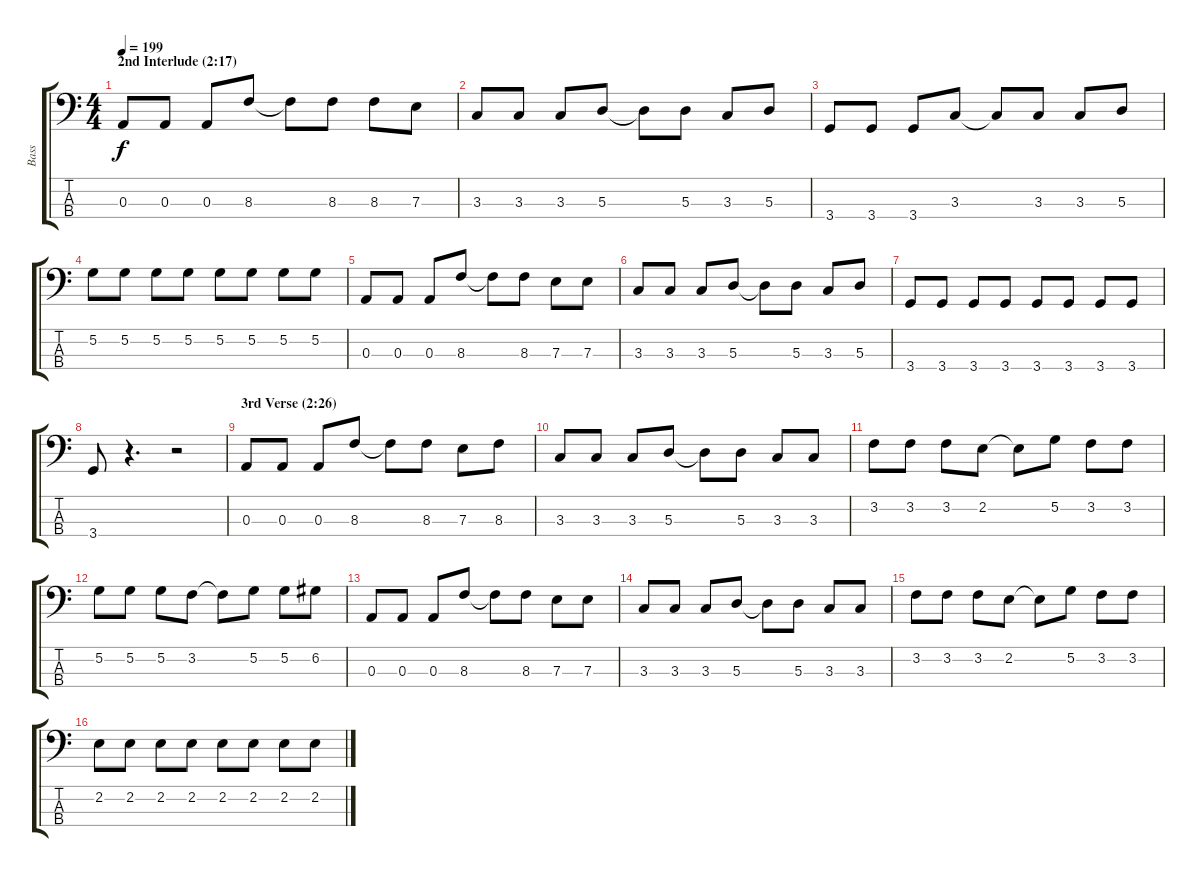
\track ("Bass" "Bass") {instrument electricbassfinger}
\staff {score tabs}
\tuning (G2 D2 A1 E1) {hide}
\ts (4 4)
\section ("" "2nd Interlude (2:17)")
\tempo 199
\clef f4
\ks c
0.3.8{dy f} 0.3.8 0.3.8 8.3.8 8.3{t}.8 8.3.8 8.3.8 7.3.8 |
3.3.8 3.3.8 3.3.8 5.3.8 5.3{t}.8 5.3.8 3.3.8 5.3.8 |
3.4.8 3.4.8 3.4.8 3.3.8 3.3{t}.8 3.3.8 3.3.8 5.3.8 |
5.2.8 5.2.8 5.2.8 5.2.8 5.2.8 5.2.8 5.2.8 5.2.8 |
0.3.8 0.3.8 0.3.8 8.3.8 8.3{t}.8 8.3.8 7.3.8 7.3.8 |
3.3.8 3.3.8 3.3.8 5.3.8 5.3{t}.8 5.3.8 3.3.8 5.3.8 |
3.4.8 3.4.8 3.4.8 3.4.8 3.4.8 3.4.8 3.4.8 3.4.8 |
3.4.8 r.4{d} r.2 |
\section ("" "3rd Verse (2:26)")
0.3.8 0.3.8 0.3.8 8.3.8 8.3{t}.8 8.3.8 7.3.8 8.3.8 |
3.3.8 3.3.8 3.3.8 5.3.8 5.3{t}.8 5.3.8 3.3.8 3.3.8 |
3.2.8 3.2.8 3.2.8 2.2.8 2.2{t}.8 5.2.8 3.2.8 3.2.8 |
5.2.8 5.2.8 5.2.8 3.2.8 3.2{t}.8 5.2.8 5.2.8 6.2.8 |
0.3.8 0.3.8 0.3.8 8.3.8 8.3{t}.8 8.3.8 7.3.8 7.3.8 |
3.3.8 3.3.8 3.3.8 5.3.8 5.3{t}.8 5.3.8 3.3.8 3.3.8 |
3.2.8 3.2.8 3.2.8 2.2.8 2.2{t}.8 5.2.8 3.2.8 3.2.8 |
2.2.8 2.2.8 2.2.8 2.2.8 2.2.8 2.2.8 2.2.8 2.2.8
